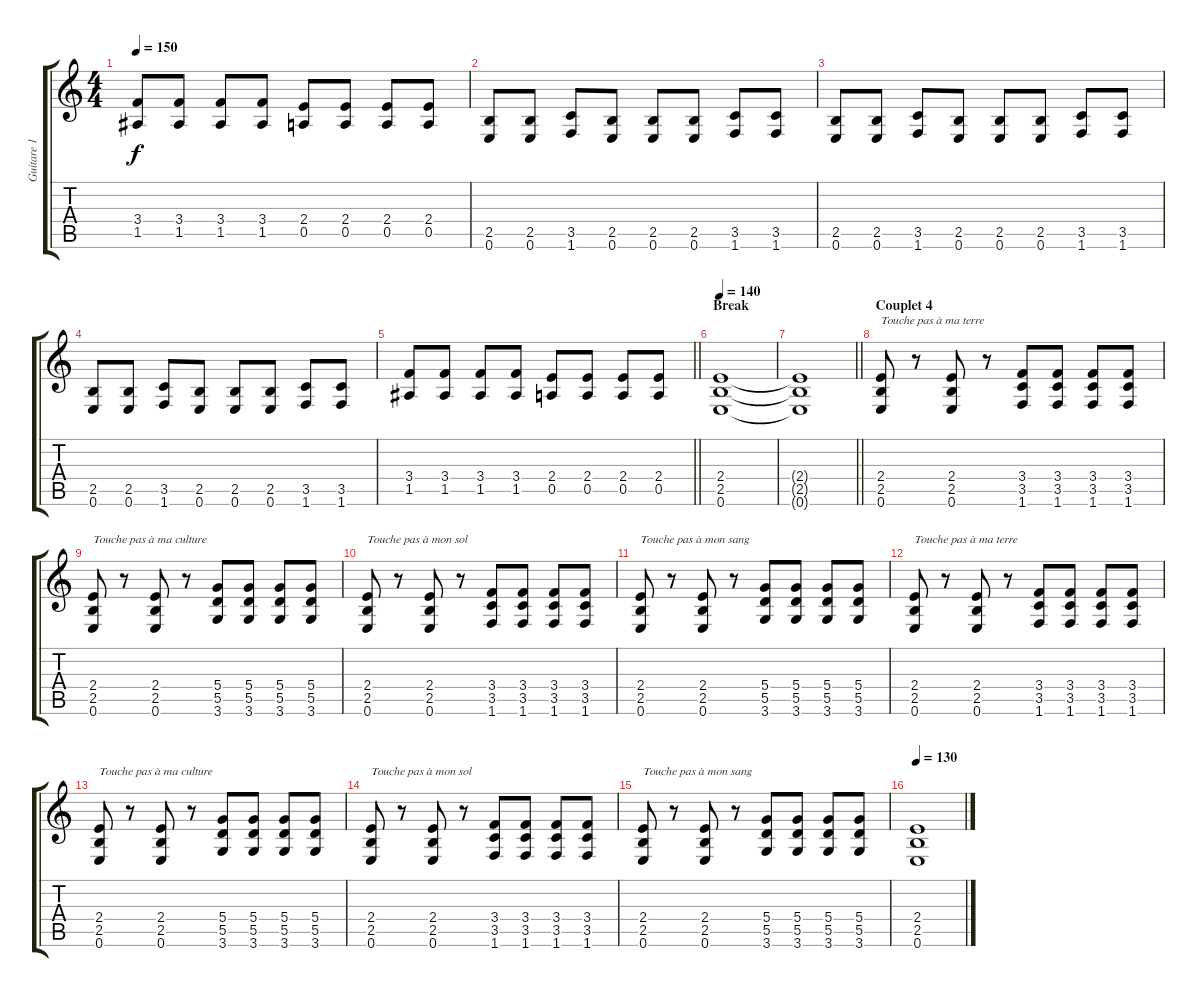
\track ("Guitare 1" "Guitare 1") {instrument distortionguitar}
\staff {score tabs}
\tuning (E4 B3 G3 D3 A2 E2) {hide}
\ts (4 4)
\tempo 150
\clef g2
\ks c
(3.4 1.5).8{dy f} (3.4 1.5).8 (3.4 1.5).8 (3.4 1.5).8 (2.4 0.5).8 (2.4 0.5).8 (2.4 0.5).8 (2.4 0.5).8 |
(2.5 0.6).8 (2.5 0.6).8 (3.5 1.6).8 (2.5 0.6).8 (2.5 0.6).8 (2.5 0.6).8 (3.5 1.6).8 (3.5 1.6).8 |
(2.5 0.6).8 (2.5 0.6).8 (3.5 1.6).8 (2.5 0.6).8 (2.5 0.6).8 (2.5 0.6).8 (3.5 1.6).8 (3.5 1.6).8 |
(2.5 0.6).8 (2.5 0.6).8 (3.5 1.6).8 (2.5 0.6).8 (2.5 0.6).8 (2.5 0.6).8 (3.5 1.6).8 (3.5 1.6).8 |
\barLineRight lightlight
(3.4 1.5).8 (3.4 1.5).8 (3.4 1.5).8 (3.4 1.5).8 (2.4 0.5).8 (2.4 0.5).8 (2.4 0.5).8 (2.4 0.5).8 |
\section ("" "Break")
\tempo 140
(2.4 2.5 0.6).1 |
\barLineRight lightlight
(2.4{t} 2.5{t} 0.6{t}).1 |
\section ("" "Couplet 4")
(2.4 2.5 0.6).8{txt "Touche pas à ma terre"} r.8 (2.4 2.5 0.6).8 r.8 (3.4 3.5 1.6).8 (3.4 3.5 1.6).8 (3.4 3.5 1.6).8 (3.4 3.5 1.6).8 |
(2.4 2.5 0.6).8{txt "Touche pas à ma culture"} r.8 (2.4 2.5 0.6).8 r.8 (5.4 5.5 3.6).8 (5.4 5.5 3.6).8 (5.4 5.5 3.6).8 (5.4 5.5 3.6).8 |
(2.4 2.5 0.6).8{txt "Touche pas à mon sol"} r.8 (2.4 2.5 0.6).8 r.8 (3.4 3.5 1.6).8 (3.4 3.5 1.6).8 (3.4 3.5 1.6).8 (3.4 3.5 1.6).8 |
(2.4 2.5 0.6).8{txt "Touche pas à mon sang"} r.8 (2.4 2.5 0.6).8 r.8 (5.4 5.5 3.6).8 (5.4 5.5 3.6).8 (5.4 5.5 3.6).8 (5.4 5.5 3.6).8 |
(2.4 2.5 0.6).8{txt "Touche pas à ma terre"} r.8 (2.4 2.5 0.6).8 r.8 (3.4 3.5 1.6).8 (3.4 3.5 1.6).8 (3.4 3.5 1.6).8 (3.4 3.5 1.6).8 |
(2.4 2.5 0.6).8{txt "Touche pas à ma culture"} r.8 (2.4 2.5 0.6).8 r.8 (5.4 5.5 3.6).8 (5.4 5.5 3.6).8 (5.4 5.5 3.6).8 (5.4 5.5 3.6).8 |
(2.4 2.5 0.6).8{txt "Touche pas à mon sol"} r.8 (2.4 2.5 0.6).8 r.8 (3.4 3.5 1.6).8 (3.4 3.5 1.6).8 (3.4 3.5 1.6).8 (3.4 3.5 1.6).8 |
(2.4 2.5 0.6).8{txt "Touche pas à mon sang"} r.8 (2.4 2.5 0.6).8 r.8 (5.4 5.5 3.6).8 (5.4 5.5 3.6).8 (5.4 5.5 3.6).8 (5.4 5.5 3.6).8 |
\tempo 130
(2.4 2.5 0.6).1
